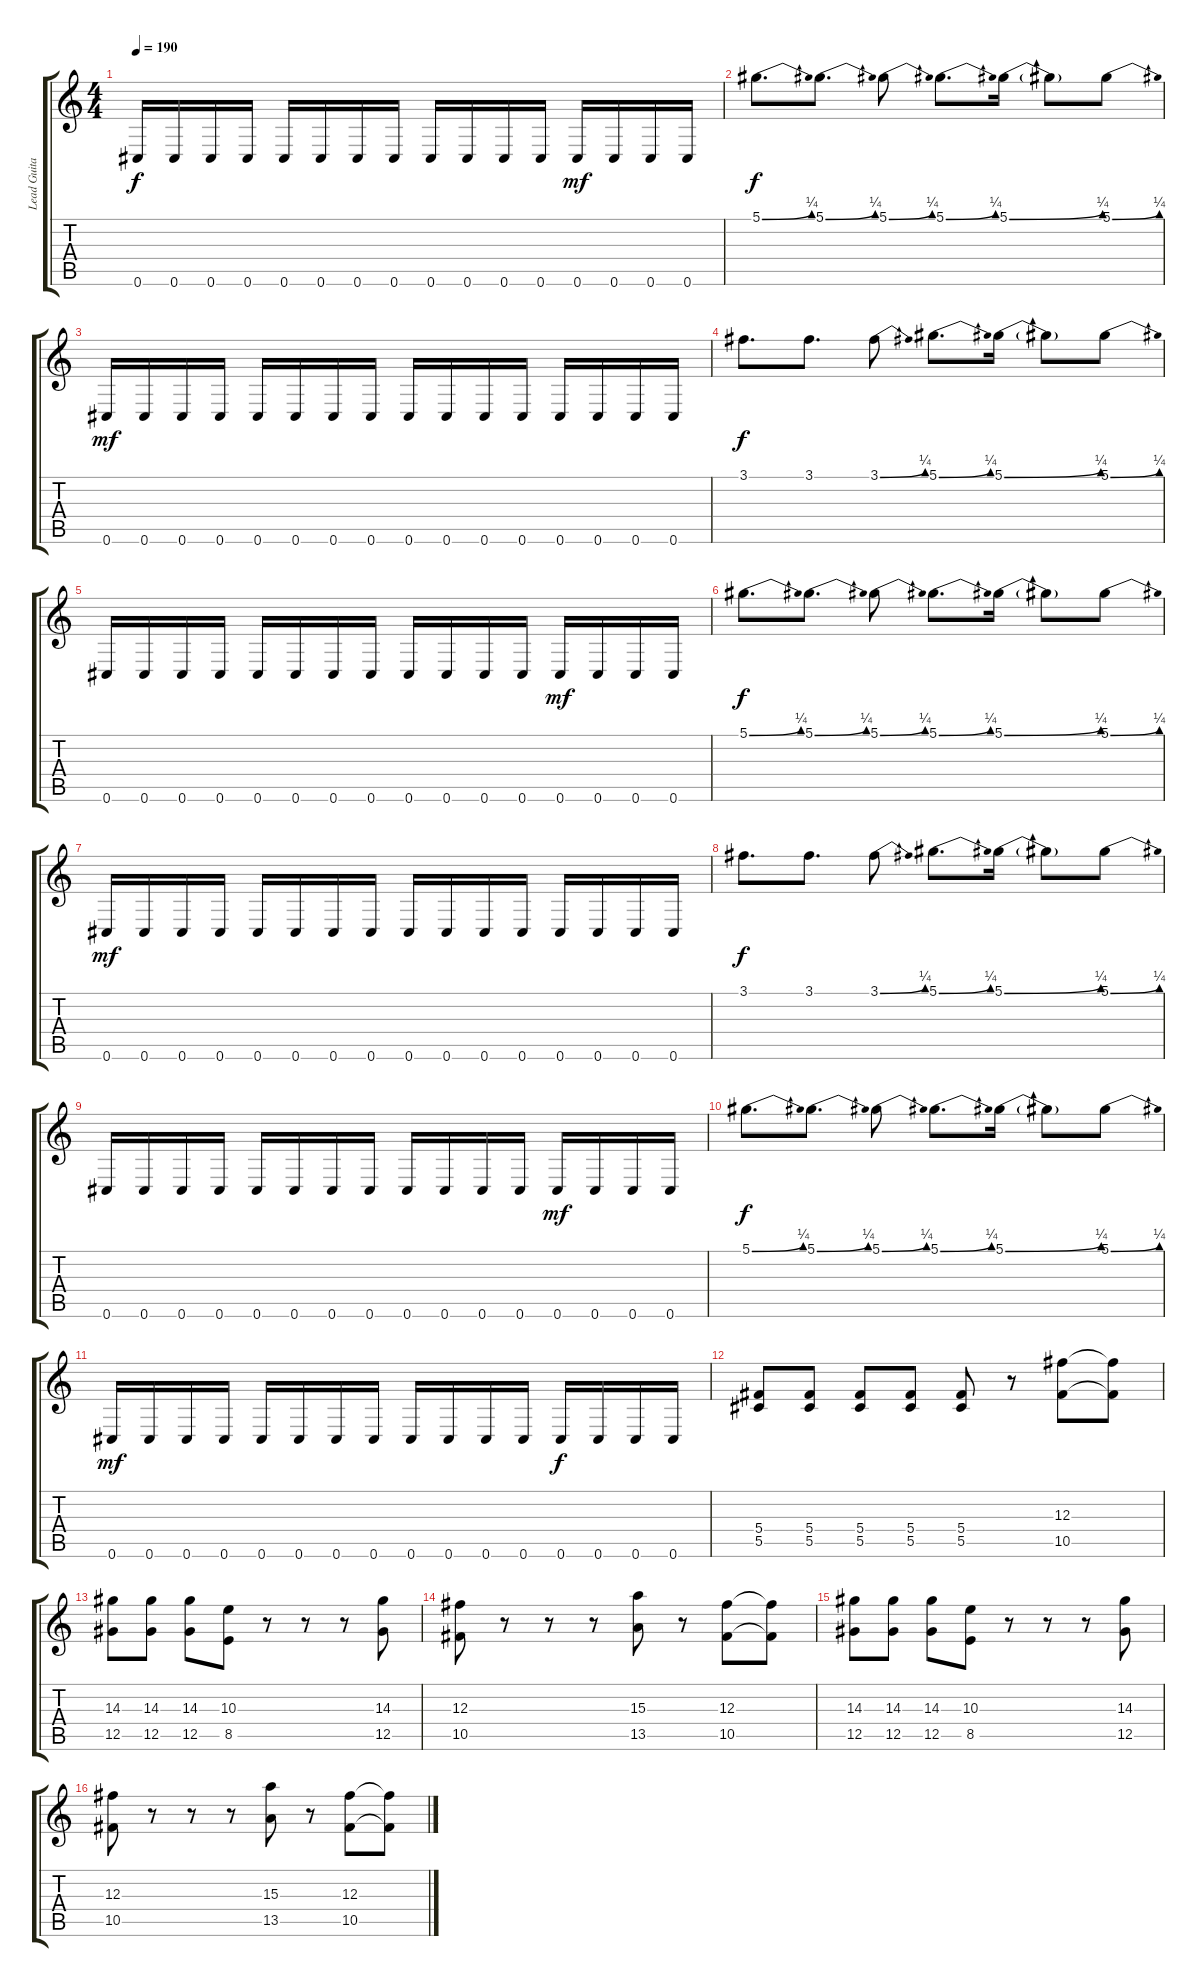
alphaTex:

\track ("Lead Guitar" "Lead Guita") {instrument distortionguitar}
\staff {score tabs}
\tuning (Eb4 Bb3 Gb3 Db3 Ab2 Db2) {hide}
\ts (4 4)
\tempo 190
\clef g2
\ks c
0.6.16{dy f} 0.6.16 0.6.16 0.6.16 0.6.16 0.6.16 0.6.16 0.6.16 0.6.16 0.6.16 0.6.16 0.6.16 0.6.16{dy mf} 0.6.16 0.6.16 0.6.16 |
5.1{be (bend 0 0 30 1)}.8{d dy f} 5.1{be (bend 0 0 30 1)}.8{d} 5.1{be (bend 0 0 30 1)}.8 5.1{be (bend 0 0 30 1)}.8{d} 5.1{be (bend 0 0 30 1)}.16 5.1{t}.8 5.1{be (bend 0 0 30 1)}.8 |
0.6.16{dy mf} 0.6.16 0.6.16 0.6.16 0.6.16 0.6.16 0.6.16 0.6.16 0.6.16 0.6.16 0.6.16 0.6.16 0.6.16 0.6.16 0.6.16 0.6.16 |
3.1.8{d dy f} 3.1.8{d} 3.1{be (bend 0 0 30 1)}.8 5.1{be (bend 0 0 30 1)}.8{d} 5.1{be (bend 0 0 30 1)}.16 5.1{t}.8 5.1{be (bend 0 0 30 1)}.8 |
0.6.16 0.6.16 0.6.16 0.6.16 0.6.16 0.6.16 0.6.16 0.6.16 0.6.16 0.6.16 0.6.16 0.6.16 0.6.16{dy mf} 0.6.16 0.6.16 0.6.16 |
5.1{be (bend 0 0 30 1)}.8{d dy f} 5.1{be (bend 0 0 30 1)}.8{d} 5.1{be (bend 0 0 30 1)}.8 5.1{be (bend 0 0 30 1)}.8{d} 5.1{be (bend 0 0 30 1)}.16 5.1{t}.8 5.1{be (bend 0 0 30 1)}.8 |
0.6.16{dy mf} 0.6.16 0.6.16 0.6.16 0.6.16 0.6.16 0.6.16 0.6.16 0.6.16 0.6.16 0.6.16 0.6.16 0.6.16 0.6.16 0.6.16 0.6.16 |
3.1.8{d dy f} 3.1.8{d} 3.1{be (bend 0 0 30 1)}.8 5.1{be (bend 0 0 30 1)}.8{d} 5.1{be (bend 0 0 30 1)}.16 5.1{t}.8 5.1{be (bend 0 0 30 1)}.8 |
0.6.16 0.6.16 0.6.16 0.6.16 0.6.16 0.6.16 0.6.16 0.6.16 0.6.16 0.6.16 0.6.16 0.6.16 0.6.16{dy mf} 0.6.16 0.6.16 0.6.16 |
5.1{be (bend 0 0 30 1)}.8{d dy f} 5.1{be (bend 0 0 30 1)}.8{d} 5.1{be (bend 0 0 30 1)}.8 5.1{be (bend 0 0 30 1)}.8{d} 5.1{be (bend 0 0 30 1)}.16 5.1{t}.8 5.1{be (bend 0 0 30 1)}.8 |
0.6.16{dy mf} 0.6.16 0.6.16 0.6.16 0.6.16 0.6.16 0.6.16 0.6.16 0.6.16 0.6.16 0.6.16 0.6.16 0.6.16{dy f} 0.6.16 0.6.16 0.6.16 |
(5.4 5.5).8 (5.4 5.5).8 (5.4 5.5).8 (5.4 5.5).8 (5.4 5.5).8 r.8 (12.3 10.5).8 (12.3{t} 10.5{t}).8 |
(14.3 12.5).8 (14.3 12.5).8 (14.3 12.5).8 (10.3 8.5).8 r.8 r.8 r.8 (14.3 12.5).8 |
(12.3 10.5).8 r.8 r.8 r.8 (15.3 13.5).8 r.8 (12.3 10.5).8 (12.3{t} 10.5{t}).8 |
(14.3 12.5).8 (14.3 12.5).8 (14.3 12.5).8 (10.3 8.5).8 r.8 r.8 r.8 (14.3 12.5).8 |
(12.3 10.5).8 r.8 r.8 r.8 (15.3 13.5).8 r.8 (12.3 10.5).8 (12.3{t} 10.5{t}).8
